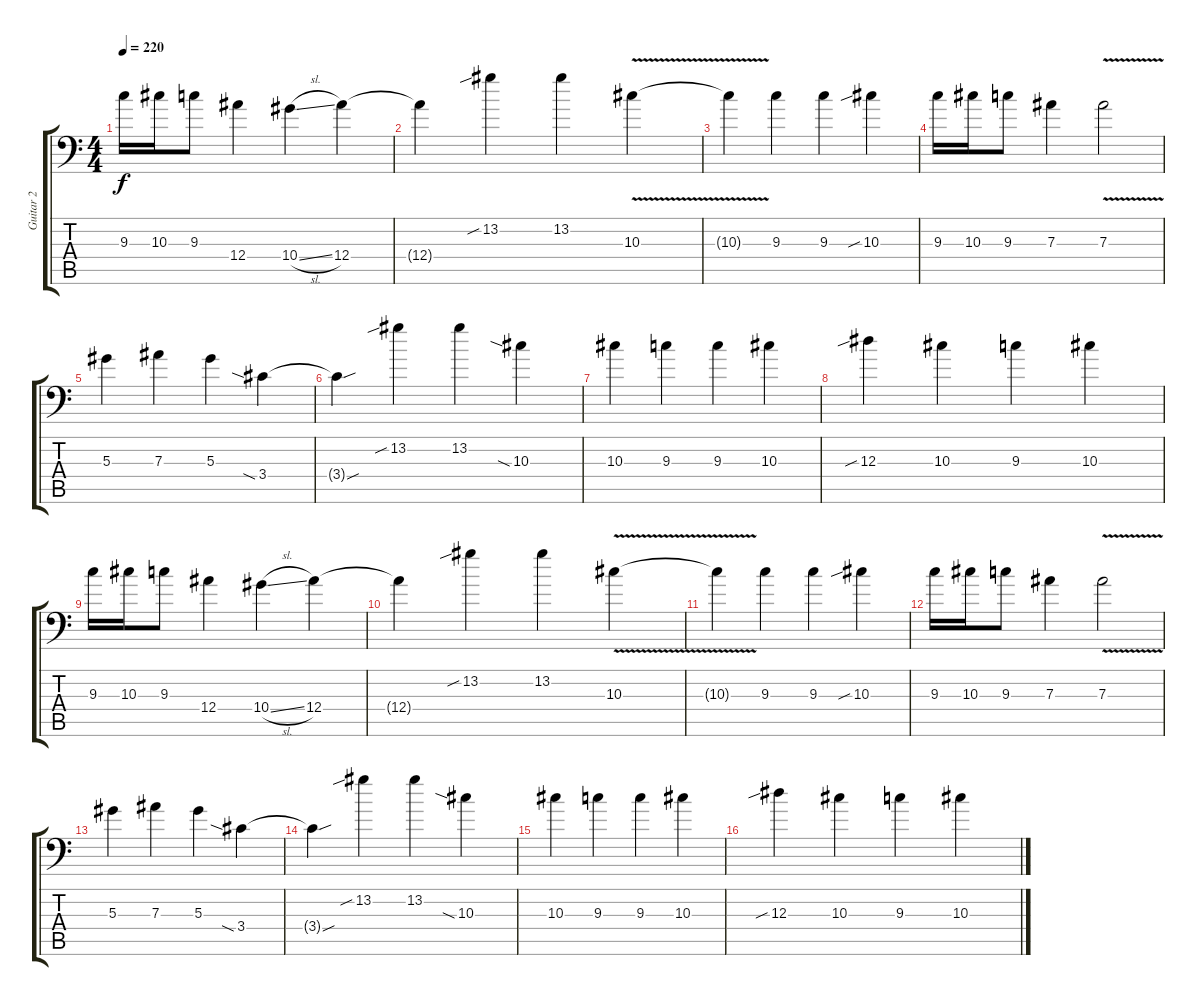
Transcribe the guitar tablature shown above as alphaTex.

\track ("Guitar 2" "Guitar 2") {instrument overdrivenguitar}
\staff {score tabs}
\tuning (C4 G3 Eb3 Bb2 F2 Bb1) {hide}
\ts (4 4)
\tempo 220
\clef f4
\ks c
9.3.16{dy f} 10.3.16 9.3.8 12.4.4 10.4{sl}.4 12.4.4 |
12.4{t}.4 13.2{sib}.4 13.2.4 10.3{v}.4 |
10.3{t}.4 9.3.4 9.3.4 10.3{sib}.4 |
9.3.16 10.3.16 9.3.8 7.3.4 7.3{v}.2 |
5.3.4 7.3.4 5.3.4 3.4{sia}.4 |
3.4{sou t}.4 13.2{sib}.4 13.2.4 10.3{sia}.4 |
10.3.4 9.3.4 9.3.4 10.3.4 |
12.3{sib}.4 10.3.4 9.3.4 10.3.4 |
9.3.16 10.3.16 9.3.8 12.4.4 10.4{sl}.4 12.4.4 |
12.4{t}.4 13.2{sib}.4 13.2.4 10.3{v}.4 |
10.3{t}.4 9.3.4 9.3.4 10.3{sib}.4 |
9.3.16 10.3.16 9.3.8 7.3.4 7.3{v}.2 |
5.3.4 7.3.4 5.3.4 3.4{sia}.4 |
3.4{sou t}.4 13.2{sib}.4 13.2.4 10.3{sia}.4 |
10.3.4 9.3.4 9.3.4 10.3.4 |
12.3{sib}.4 10.3.4 9.3.4 10.3.4
